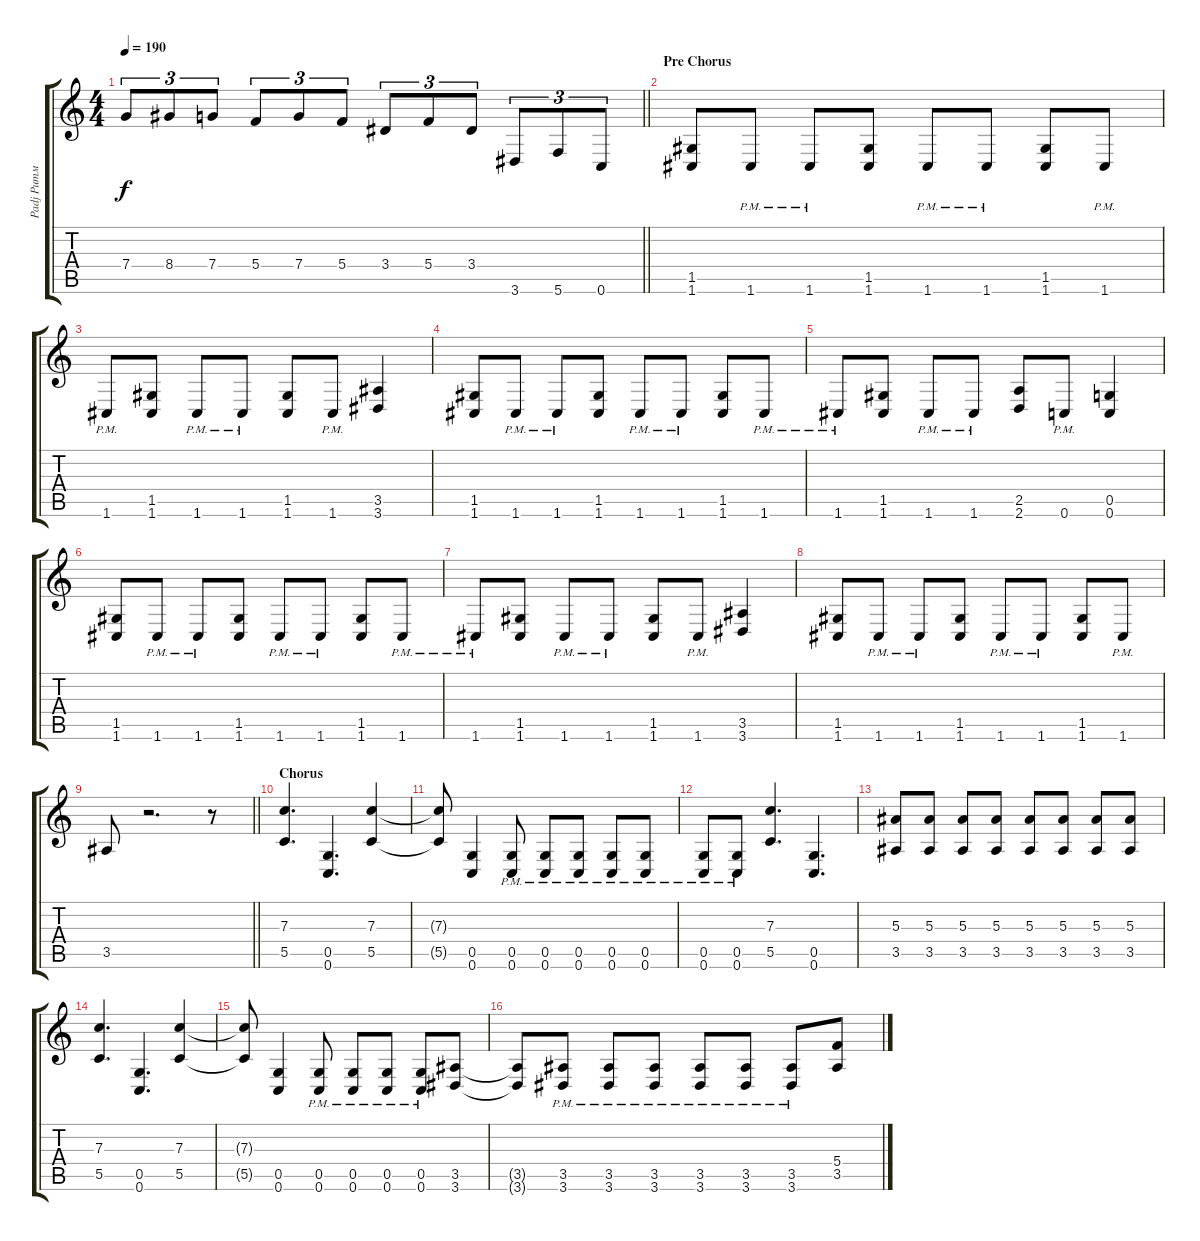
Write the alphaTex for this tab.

\track ("Padj Ритм" "Padj Ритм") {instrument overdrivenguitar}
\staff {score tabs}
\tuning (D4 A3 F3 C3 G2 C2) {hide}
\ts (4 4)
\tempo 190
\clef g2
\barLineRight lightlight
\ks c
7.4.8{tu (3 2) dy f} 8.4.8{tu (3 2)} 7.4.8{tu (3 2)} 5.4.8{tu (3 2)} 7.4.8{tu (3 2)} 5.4.8{tu (3 2)} 3.4.8{tu (3 2)} 5.4.8{tu (3 2)} 3.4.8{tu (3 2)} 3.6.8{tu (3 2)} 5.6.8{tu (3 2)} 0.6.8{tu (3 2)} |
\section ("" "Pre Chorus")
(1.5 1.6).8 1.6{pm}.8 1.6{pm}.8 (1.5 1.6).8 1.6{pm}.8 1.6{pm}.8 (1.5 1.6).8 1.6{pm}.8 |
1.6{pm}.8 (1.5 1.6).8 1.6{pm}.8 1.6{pm}.8 (1.5 1.6).8 1.6{pm}.8 (3.5 3.6).4 |
(1.5 1.6).8 1.6{pm}.8 1.6{pm}.8 (1.5 1.6).8 1.6{pm}.8 1.6{pm}.8 (1.5 1.6).8 1.6{pm}.8 |
1.6{pm}.8 (1.5 1.6).8 1.6{pm}.8 1.6{pm}.8 (2.5 2.6).8 0.6{pm}.8 (0.5 0.6).4 |
(1.5 1.6).8 1.6{pm}.8 1.6{pm}.8 (1.5 1.6).8 1.6{pm}.8 1.6{pm}.8 (1.5 1.6).8 1.6{pm}.8 |
1.6{pm}.8 (1.5 1.6).8 1.6{pm}.8 1.6{pm}.8 (1.5 1.6).8 1.6{pm}.8 (3.5 3.6).4 |
(1.5 1.6).8 1.6{pm}.8 1.6{pm}.8 (1.5 1.6).8 1.6{pm}.8 1.6{pm}.8 (1.5 1.6).8 1.6{pm}.8 |
\barLineRight lightlight
3.5.8 r.2{d} r.8 |
\section ("" "Chorus")
(7.3 5.5).4{d} (0.5 0.6).4{d} (7.3 5.5).4 |
(7.3{t} 5.5{t}).8 (0.5 0.6).4 (0.5{pm} 0.6{pm}).8 (0.5{pm} 0.6{pm}).8 (0.5{pm} 0.6{pm}).8 (0.5{pm} 0.6{pm}).8 (0.5{pm} 0.6{pm}).8 |
(0.5{pm} 0.6{pm}).8 (0.5{pm} 0.6{pm}).8 (7.3 5.5).4{d} (0.5 0.6).4{d} |
(5.3 3.5).8 (5.3 3.5).8 (5.3 3.5).8 (5.3 3.5).8 (5.3 3.5).8 (5.3 3.5).8 (5.3 3.5).8 (5.3 3.5).8 |
(7.3 5.5).4{d} (0.5 0.6).4{d} (7.3 5.5).4 |
(7.3{t} 5.5{t}).8 (0.5 0.6).4 (0.5{pm} 0.6{pm}).8 (0.5{pm} 0.6{pm}).8 (0.5{pm} 0.6{pm}).8 (0.5{pm} 0.6{pm}).8 (3.5 3.6).8 |
(3.5{t} 3.6{t}).8 (3.5{pm} 3.6{pm}).8 (3.5{pm} 3.6{pm}).8 (3.5{pm} 3.6{pm}).8 (3.5{pm} 3.6{pm}).8 (3.5{pm} 3.6{pm}).8 (3.5{pm} 3.6{pm}).8 (5.4 3.5).8
